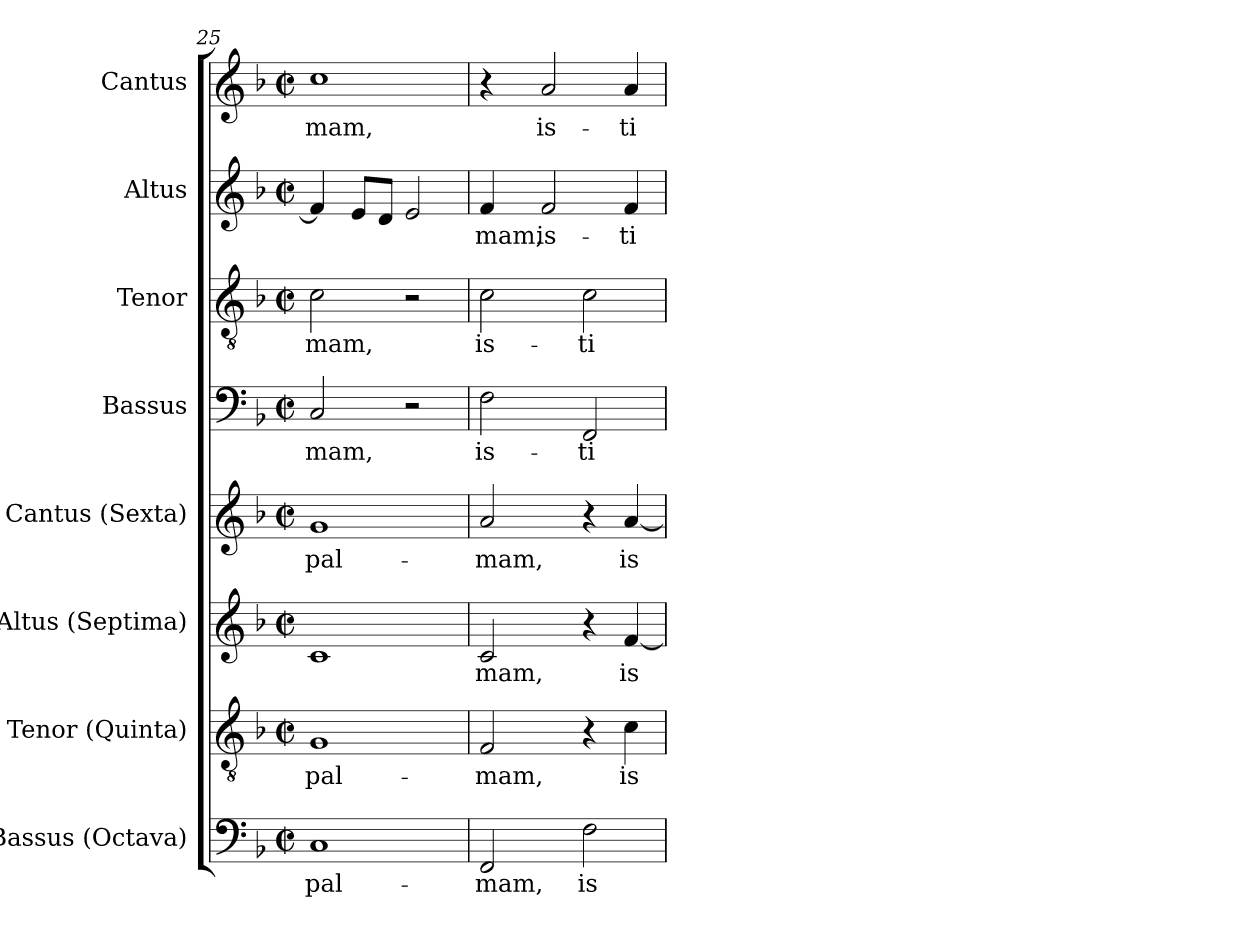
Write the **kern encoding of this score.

**kern	**text	**kern	**text	**kern	**text	**kern	**text	**kern	**text	**kern	**text	**kern	**text	**kern	**text
*part8	*part8	*part7	*part7	*part6	*part6	*part5	*part5	*part4	*part4	*part3	*part3	*part2	*part2	*part1	*part1
*staff8	*staff8	*staff7	*staff7	*staff6	*staff6	*staff5	*staff5	*staff4	*staff4	*staff3	*staff3	*staff2	*staff2	*staff1	*staff1
*I"Bassus (Octava)	*	*I"Tenor (Quinta)	*	*I"Altus (Septima)	*	*I"Cantus (Sexta)	*	*I"Bassus	*	*I"Tenor	*	*I"Altus	*	*I"Cantus	*
*I'B.	*	*I'T.	*	*I'A.	*	*I'S.	*	*I'B.	*	*I'T.	*	*I'A.	*	*I'S.	*
*clefF4	*	*clefGv2	*	*clefG2	*	*clefG2	*	*clefF4	*	*clefGv2	*	*clefG2	*	*clefG2	*
*	*	*ITrd7c12	*	*	*	*	*	*	*	*ITrd7c12	*	*	*	*	*
*k[b-]	*	*k[b-]	*	*k[b-]	*	*k[b-]	*	*k[b-]	*	*k[b-]	*	*k[b-]	*	*k[b-]	*
*F:	*	*F:	*	*F:	*	*F:	*	*F:	*	*F:	*	*F:	*	*F:	*
*M2/2	*	*M2/2	*	*M2/2	*	*M2/2	*	*M2/2	*	*M2/2	*	*M2/2	*	*M2/2	*
*met(c|)	*	*met(c|)	*	*met(c|)	*	*met(c|)	*	*met(c|)	*	*met(c|)	*	*met(c|)	*	*met(c|)	*
=25	=25	=25	=25	=25	=25	=25	=25	=25	=25	=25	=25	=25	=25	=25	=25
!	!LO:LY:b:color=#000000	!	!	!	!	!	!	!	!	!	!	!	!	!	!
!	!	!	!LO:LY:b:color=#000000	!	!	!	!	!	!	!	!	!	!	!	!
!	!	!	!	!	!	!	!LO:LY:b:color=#000000	!	!	!	!	!	!	!	!
!	!	!	!	!	!	!	!	!	!LO:LY:b:color=#000000	!	!	!	!	!	!
!	!	!	!	!	!	!	!	!	!	!	!LO:LY:b:color=#000000	!	!	!	!
!	!	!	!	!	!	!	!	!	!	!	!	!	!	!	!LO:LY:b:color=#000000
1Ci	pal-	1GGi	pal-	1ci	.	1gi	pal-	2Ci/	-mam,	2Ci\	-mam,	4fi/]	.	1cci	-mam,
.	.	.	.	.	.	.	.	.	.	.	.	8ei/L	.	.	.
.	.	.	.	.	.	.	.	.	.	.	.	8di/J	.	.	.
.	.	.	.	.	.	.	.	2r	.	2r	.	2ei/	.	.	.
!!LO:LB:g=z
=26	=26	=26	=26	=26	=26	=26	=26	=26	=26	=26	=26	=26	=26	=26	=26
!	!LO:LY:b:color=#000000	!	!	!	!	!	!	!	!	!	!	!	!	!	!
!	!	!	!LO:LY:b:color=#000000	!	!	!	!	!	!	!	!	!	!	!	!
!	!	!	!	!	!LO:LY:b:color=#000000	!	!	!	!	!	!	!	!	!	!
!	!	!	!	!	!	!	!LO:LY:b:color=#000000	!	!	!	!	!	!	!	!
!	!	!	!	!	!	!	!	!	!LO:LY:b:color=#000000	!	!	!	!	!	!
!	!	!	!	!	!	!	!	!	!	!	!LO:LY:b:color=#000000	!	!	!	!
!	!	!	!	!	!	!	!	!	!	!	!	!	!LO:LY:b:color=#000000	!	!
2FFi/	-mam,	2FFi/	-mam,	2ci/	-mam,	2ai/	-mam,	2Fi\	is-	2Ci\	is-	4fi/	-mam,	4r	.
!	!	!	!	!	!	!	!	!	!	!	!	!	!LO:LY:b:color=#000000	!	!
!	!	!	!	!	!	!	!	!	!	!	!	!	!	!	!LO:LY:b:color=#000000
.	.	.	.	.	.	.	.	.	.	.	.	2fi/	is-	2ai/	is-
!	!LO:LY:b:color=#000000	!	!	!	!	!	!	!	!	!	!	!	!	!	!
!	!	!	!	!	!	!	!	!	!LO:LY:b:color=#000000	!	!	!	!	!	!
!	!	!	!	!	!	!	!	!	!	!	!LO:LY:b:color=#000000	!	!	!	!
2Fi\	is-	4r	.	4r	.	4r	.	2FFi/	-ti	2Ci\	-ti	.	.	.	.
!	!	!	!LO:LY:b:color=#000000	!	!	!	!	!	!	!	!	!	!	!	!
!	!	!	!	!	!LO:LY:b:color=#000000	!	!	!	!	!	!	!	!	!	!
!	!	!	!	!	!	!	!LO:LY:b:color=#000000	!	!	!	!	!	!	!	!
!	!	!	!	!	!	!	!	!	!	!	!	!	!LO:LY:b:color=#000000	!	!
!	!	!	!	!	!	!	!	!	!	!	!	!	!	!	!LO:LY:b:color=#000000
.	.	4Ci\	is-	[<4fi/	is-	[<4ai/	is-	.	.	.	.	4fi/	-ti	4ai/	-ti
=	=	=	=	=	=	=	=	=	=	=	=	=	=	=	=
*-	*-	*-	*-	*-	*-	*-	*-	*-	*-	*-	*-	*-	*-	*-	*-
